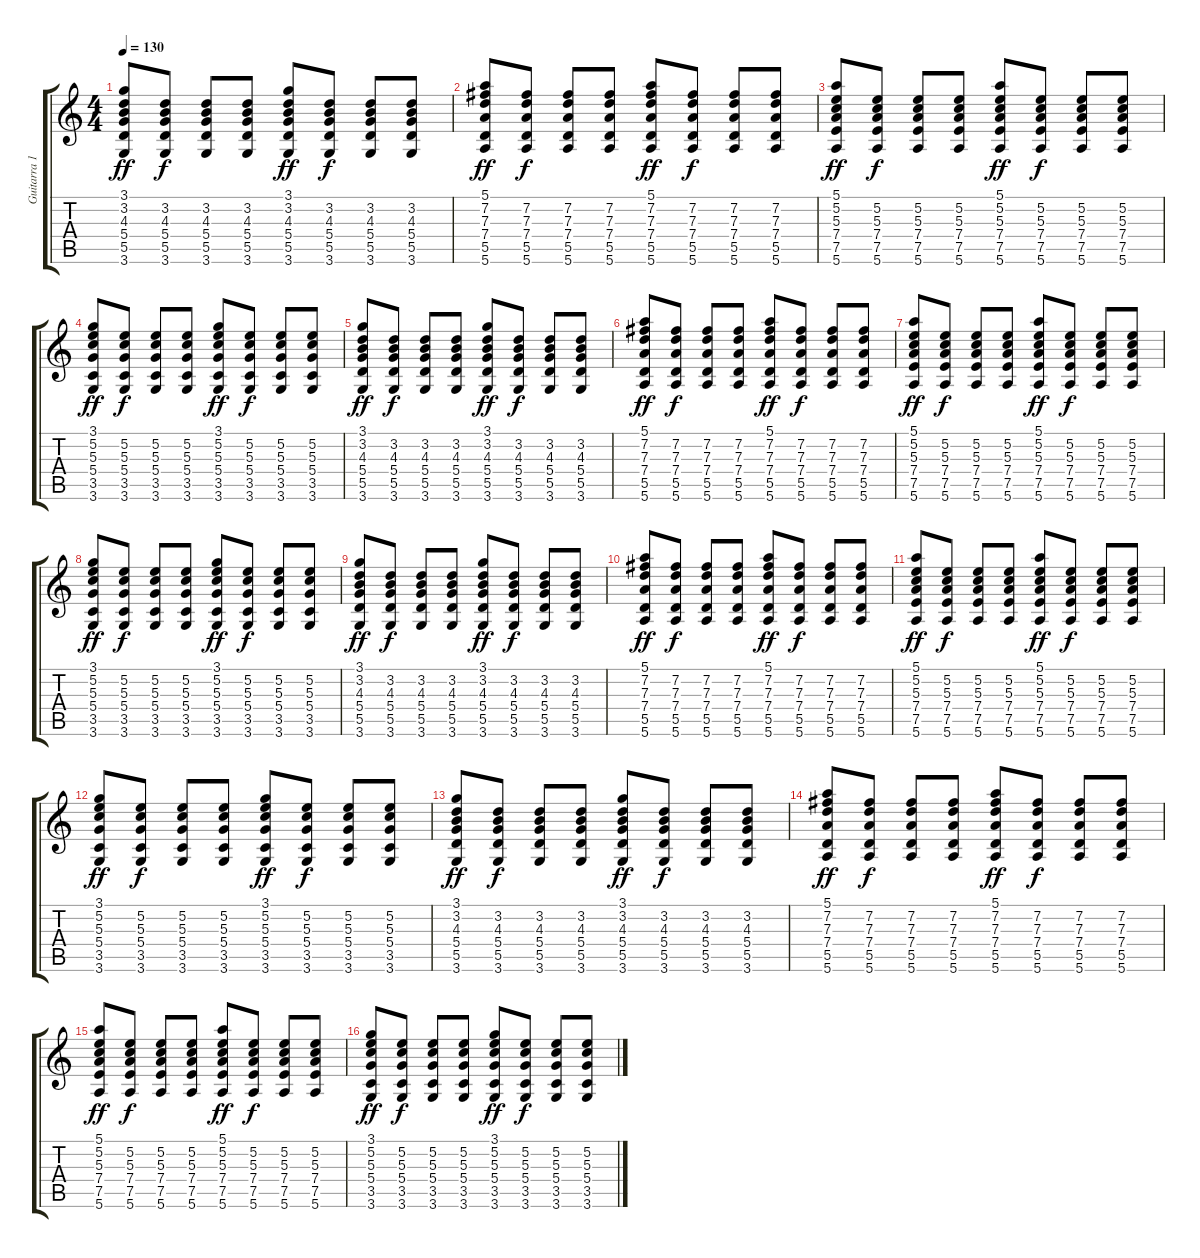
\track ("Guitarra 1" "Guitarra 1") {instrument electricguitarjazz}
\staff {score tabs}
\tuning (E4 B3 G3 D3 A2 E2) {hide}
\ts (4 4)
\tempo 130
\clef g2
\ks c
(3.1 3.2 4.3 5.4 5.5 3.6).8{dy ff} (3.2 4.3 5.4 5.5 3.6).8{dy f} (3.2 4.3 5.4 5.5 3.6).8 (3.2 4.3 5.4 5.5 3.6).8 (3.1 3.2 4.3 5.4 5.5 3.6).8{dy ff} (3.2 4.3 5.4 5.5 3.6).8{dy f} (3.2 4.3 5.4 5.5 3.6).8 (3.2 4.3 5.4 5.5 3.6).8 |
(5.1 7.2 7.3 7.4 5.5 5.6).8{dy ff} (7.2 7.3 7.4 5.5 5.6).8{dy f} (7.2 7.3 7.4 5.5 5.6).8 (7.2 7.3 7.4 5.5 5.6).8 (5.1 7.2 7.3 7.4 5.5 5.6).8{dy ff} (7.2 7.3 7.4 5.5 5.6).8{dy f} (7.2 7.3 7.4 5.5 5.6).8 (7.2 7.3 7.4 5.5 5.6).8 |
(5.1 5.2 5.3 7.4 7.5 5.6).8{dy ff} (5.2 5.3 7.4 7.5 5.6).8{dy f} (5.2 5.3 7.4 7.5 5.6).8 (5.2 5.3 7.4 7.5 5.6).8 (5.1 5.2 5.3 7.4 7.5 5.6).8{dy ff} (5.2 5.3 7.4 7.5 5.6).8{dy f} (5.2 5.3 7.4 7.5 5.6).8 (5.2 5.3 7.4 7.5 5.6).8 |
(3.1 5.2 5.3 5.4 3.5 3.6).8{dy ff} (5.2 5.3 5.4 3.5 3.6).8{dy f} (5.2 5.3 5.4 3.5 3.6).8 (5.2 5.3 5.4 3.5 3.6).8 (3.1 5.2 5.3 5.4 3.5 3.6).8{dy ff} (5.2 5.3 5.4 3.5 3.6).8{dy f} (5.2 5.3 5.4 3.5 3.6).8 (5.2 5.3 5.4 3.5 3.6).8 |
(3.1 3.2 4.3 5.4 5.5 3.6).8{dy ff} (3.2 4.3 5.4 5.5 3.6).8{dy f} (3.2 4.3 5.4 5.5 3.6).8 (3.2 4.3 5.4 5.5 3.6).8 (3.1 3.2 4.3 5.4 5.5 3.6).8{dy ff} (3.2 4.3 5.4 5.5 3.6).8{dy f} (3.2 4.3 5.4 5.5 3.6).8 (3.2 4.3 5.4 5.5 3.6).8 |
(5.1 7.2 7.3 7.4 5.5 5.6).8{dy ff} (7.2 7.3 7.4 5.5 5.6).8{dy f} (7.2 7.3 7.4 5.5 5.6).8 (7.2 7.3 7.4 5.5 5.6).8 (5.1 7.2 7.3 7.4 5.5 5.6).8{dy ff} (7.2 7.3 7.4 5.5 5.6).8{dy f} (7.2 7.3 7.4 5.5 5.6).8 (7.2 7.3 7.4 5.5 5.6).8 |
(5.1 5.2 5.3 7.4 7.5 5.6).8{dy ff} (5.2 5.3 7.4 7.5 5.6).8{dy f} (5.2 5.3 7.4 7.5 5.6).8 (5.2 5.3 7.4 7.5 5.6).8 (5.1 5.2 5.3 7.4 7.5 5.6).8{dy ff} (5.2 5.3 7.4 7.5 5.6).8{dy f} (5.2 5.3 7.4 7.5 5.6).8 (5.2 5.3 7.4 7.5 5.6).8 |
(3.1 5.2 5.3 5.4 3.5 3.6).8{dy ff} (5.2 5.3 5.4 3.5 3.6).8{dy f} (5.2 5.3 5.4 3.5 3.6).8 (5.2 5.3 5.4 3.5 3.6).8 (3.1 5.2 5.3 5.4 3.5 3.6).8{dy ff} (5.2 5.3 5.4 3.5 3.6).8{dy f} (5.2 5.3 5.4 3.5 3.6).8 (5.2 5.3 5.4 3.5 3.6).8 |
(3.1 3.2 4.3 5.4 5.5 3.6).8{dy ff} (3.2 4.3 5.4 5.5 3.6).8{dy f} (3.2 4.3 5.4 5.5 3.6).8 (3.2 4.3 5.4 5.5 3.6).8 (3.1 3.2 4.3 5.4 5.5 3.6).8{dy ff} (3.2 4.3 5.4 5.5 3.6).8{dy f} (3.2 4.3 5.4 5.5 3.6).8 (3.2 4.3 5.4 5.5 3.6).8 |
(5.1 7.2 7.3 7.4 5.5 5.6).8{dy ff} (7.2 7.3 7.4 5.5 5.6).8{dy f} (7.2 7.3 7.4 5.5 5.6).8 (7.2 7.3 7.4 5.5 5.6).8 (5.1 7.2 7.3 7.4 5.5 5.6).8{dy ff} (7.2 7.3 7.4 5.5 5.6).8{dy f} (7.2 7.3 7.4 5.5 5.6).8 (7.2 7.3 7.4 5.5 5.6).8 |
(5.1 5.2 5.3 7.4 7.5 5.6).8{dy ff} (5.2 5.3 7.4 7.5 5.6).8{dy f} (5.2 5.3 7.4 7.5 5.6).8 (5.2 5.3 7.4 7.5 5.6).8 (5.1 5.2 5.3 7.4 7.5 5.6).8{dy ff} (5.2 5.3 7.4 7.5 5.6).8{dy f} (5.2 5.3 7.4 7.5 5.6).8 (5.2 5.3 7.4 7.5 5.6).8 |
(3.1 5.2 5.3 5.4 3.5 3.6).8{dy ff} (5.2 5.3 5.4 3.5 3.6).8{dy f} (5.2 5.3 5.4 3.5 3.6).8 (5.2 5.3 5.4 3.5 3.6).8 (3.1 5.2 5.3 5.4 3.5 3.6).8{dy ff} (5.2 5.3 5.4 3.5 3.6).8{dy f} (5.2 5.3 5.4 3.5 3.6).8 (5.2 5.3 5.4 3.5 3.6).8 |
(3.1 3.2 4.3 5.4 5.5 3.6).8{dy ff} (3.2 4.3 5.4 5.5 3.6).8{dy f} (3.2 4.3 5.4 5.5 3.6).8 (3.2 4.3 5.4 5.5 3.6).8 (3.1 3.2 4.3 5.4 5.5 3.6).8{dy ff} (3.2 4.3 5.4 5.5 3.6).8{dy f} (3.2 4.3 5.4 5.5 3.6).8 (3.2 4.3 5.4 5.5 3.6).8 |
(5.1 7.2 7.3 7.4 5.5 5.6).8{dy ff} (7.2 7.3 7.4 5.5 5.6).8{dy f} (7.2 7.3 7.4 5.5 5.6).8 (7.2 7.3 7.4 5.5 5.6).8 (5.1 7.2 7.3 7.4 5.5 5.6).8{dy ff} (7.2 7.3 7.4 5.5 5.6).8{dy f} (7.2 7.3 7.4 5.5 5.6).8 (7.2 7.3 7.4 5.5 5.6).8 |
(5.1 5.2 5.3 7.4 7.5 5.6).8{dy ff} (5.2 5.3 7.4 7.5 5.6).8{dy f} (5.2 5.3 7.4 7.5 5.6).8 (5.2 5.3 7.4 7.5 5.6).8 (5.1 5.2 5.3 7.4 7.5 5.6).8{dy ff} (5.2 5.3 7.4 7.5 5.6).8{dy f} (5.2 5.3 7.4 7.5 5.6).8 (5.2 5.3 7.4 7.5 5.6).8 |
(3.1 5.2 5.3 5.4 3.5 3.6).8{dy ff} (5.2 5.3 5.4 3.5 3.6).8{dy f} (5.2 5.3 5.4 3.5 3.6).8 (5.2 5.3 5.4 3.5 3.6).8 (3.1 5.2 5.3 5.4 3.5 3.6).8{dy ff} (5.2 5.3 5.4 3.5 3.6).8{dy f} (5.2 5.3 5.4 3.5 3.6).8 (5.2 5.3 5.4 3.5 3.6).8
